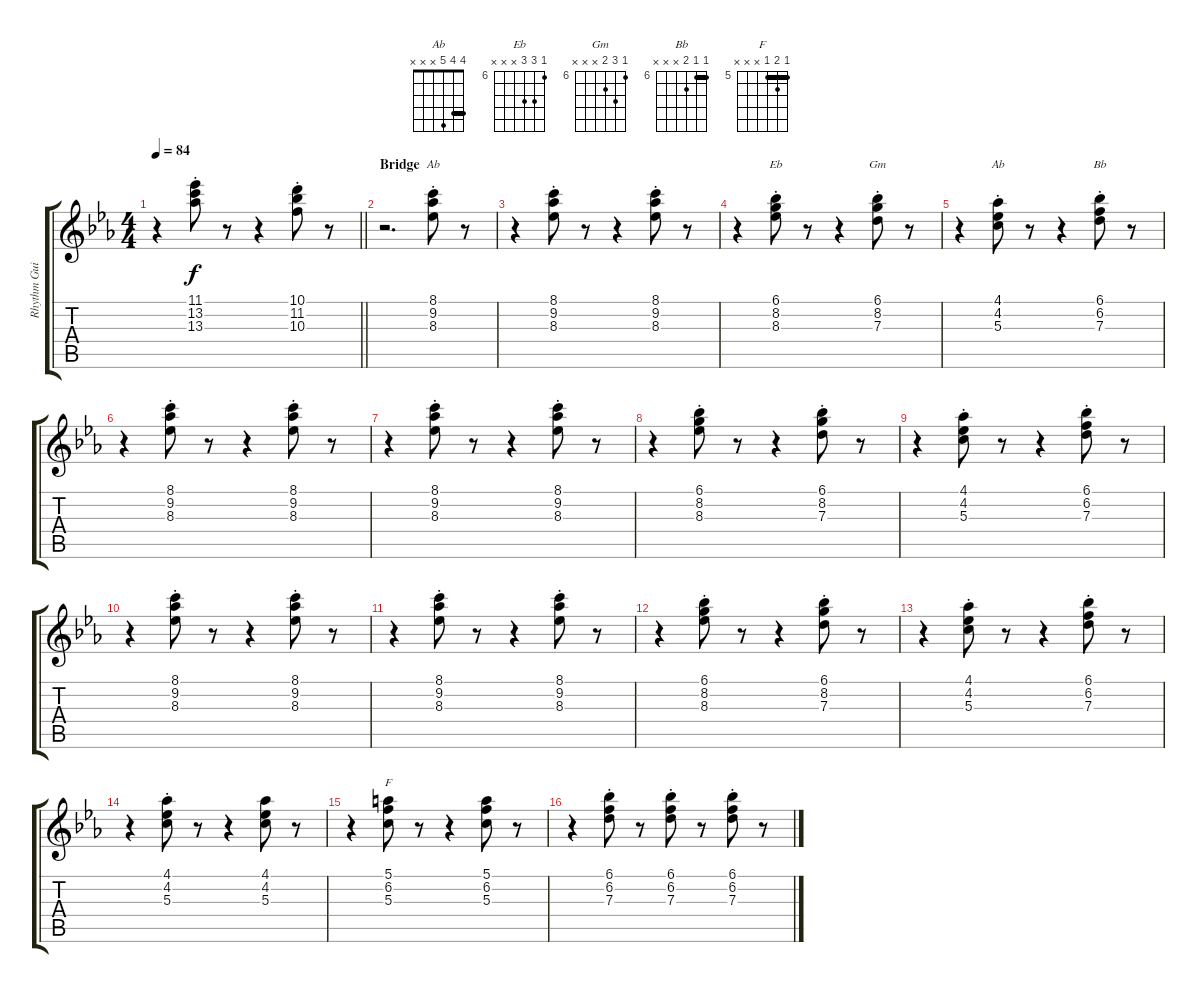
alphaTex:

\track ("Rhythm Guitar 2" "Rhythm Gui") {instrument electricguitarclean}
\staff {score tabs}
\tuning (E4 B3 G3 D3 A2 E2) {hide}
\chord ("Ab" 8 9 8 x x x) {firstfret 8 barre 8}
\chord ("Eb" 6 8 8 x x x) {firstfret 6}
\chord ("Gm" 6 8 7 x x x) {firstfret 6}
\chord ("Ab" 4 4 5 x x x) {barre 4}
\chord ("Bb" 6 6 7 x x x) {firstfret 6 barre 6}
\chord ("F" 5 6 5 x x x) {firstfret 5 barre 5}
\ts (4 4)
\tempo 84
\clef g2
\barLineRight lightlight
\ks eb
r.4{dy f} (11.1{st} 13.2{st} 13.3{st}).8 r.8 r.4 (10.1{st} 11.2{st} 10.3{st}).8 r.8 |
\section ("" "Bridge")
r.2{d} (8.1{st} 9.2{st} 8.3{st}).8{ch "Ab"} r.8 |
r.4 (8.1{st} 9.2{st} 8.3{st}).8 r.8 r.4 (8.1{st} 9.2{st} 8.3{st}).8 r.8 |
r.4 (6.1{st} 8.2{st} 8.3{st}).8{ch "Eb"} r.8 r.4 (6.1{st} 8.2{st} 7.3{st}).8{ch "Gm"} r.8 |
r.4 (4.1{st} 4.2{st} 5.3{st}).8{ch "Ab"} r.8 r.4 (6.1{st} 6.2{st} 7.3{st}).8{ch "Bb"} r.8 |
r.4 (8.1{st} 9.2{st} 8.3{st}).8 r.8 r.4 (8.1{st} 9.2{st} 8.3{st}).8 r.8 |
r.4 (8.1{st} 9.2{st} 8.3{st}).8 r.8 r.4 (8.1{st} 9.2{st} 8.3{st}).8 r.8 |
r.4 (6.1{st} 8.2{st} 8.3{st}).8 r.8 r.4 (6.1{st} 8.2{st} 7.3{st}).8 r.8 |
r.4 (4.1{st} 4.2{st} 5.3{st}).8 r.8 r.4 (6.1{st} 6.2{st} 7.3{st}).8 r.8 |
r.4 (8.1{st} 9.2{st} 8.3{st}).8 r.8 r.4 (8.1{st} 9.2{st} 8.3{st}).8 r.8 |
r.4 (8.1{st} 9.2{st} 8.3{st}).8 r.8 r.4 (8.1{st} 9.2{st} 8.3{st}).8 r.8 |
r.4 (6.1{st} 8.2{st} 8.3{st}).8 r.8 r.4 (6.1{st} 8.2{st} 7.3{st}).8 r.8 |
r.4 (4.1{st} 4.2{st} 5.3{st}).8 r.8 r.4 (6.1{st} 6.2{st} 7.3{st}).8 r.8 |
r.4 (4.1{st} 4.2{st} 5.3{st}).8 r.8 r.4 (4.1 4.2 5.3).8 r.8 |
r.4 (5.1 6.2 5.3).8{ch "F"} r.8 r.4 (5.1 6.2 5.3).8 r.8 |
r.4 (6.1{st} 6.2{st} 7.3{st}).8 r.8 (6.1{st} 6.2{st} 7.3{st}).8 r.8 (6.1{st} 6.2{st} 7.3{st}).8 r.8
